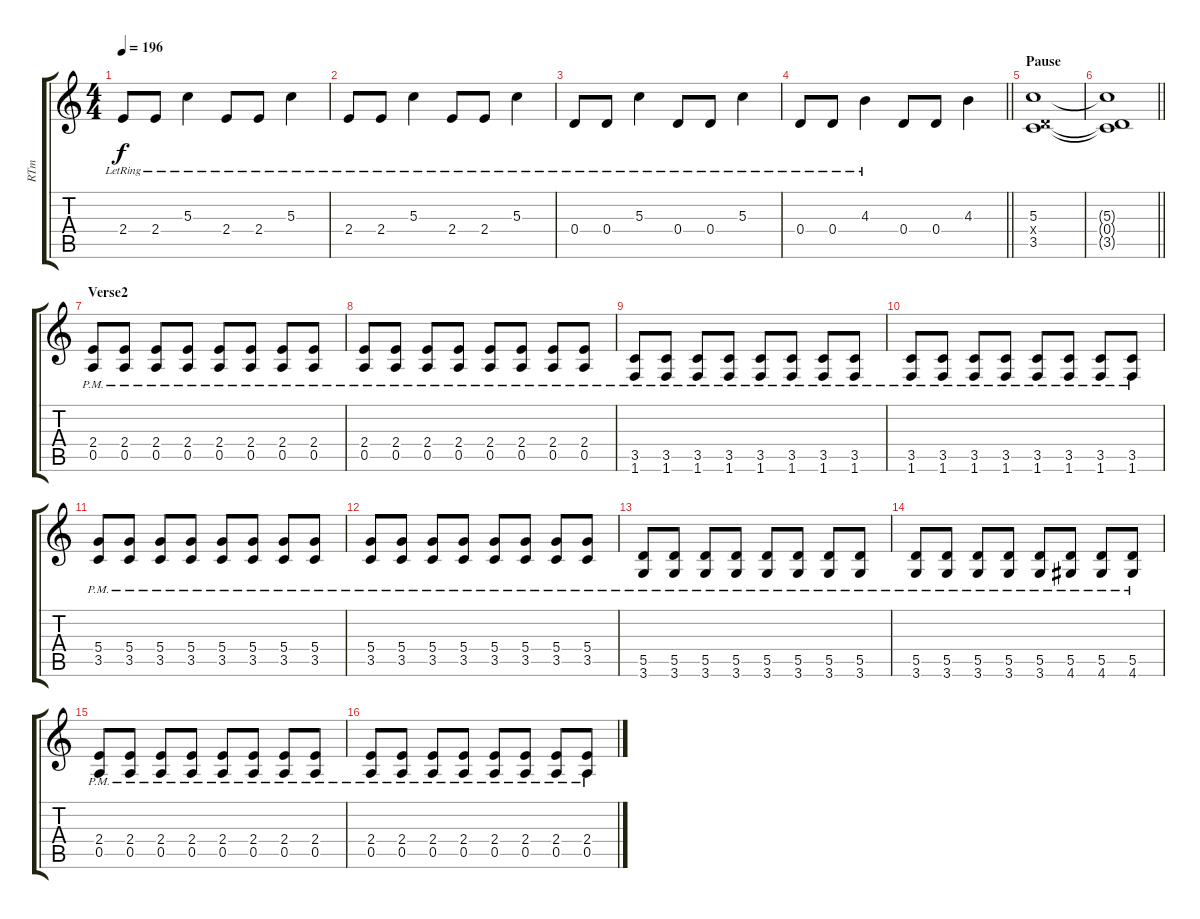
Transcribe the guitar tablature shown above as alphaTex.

\track ("RTm" "RTm") {instrument distortionguitar}
\staff {score tabs}
\tuning (E4 B3 G3 D3 A2 E2) {hide}
\ts (4 4)
\tempo 196
\clef g2
\ks c
2.4{lr}.8{dy f} 2.4{lr}.8 5.3{lr}.4 2.4{lr}.8 2.4{lr}.8 5.3{lr}.4 |
2.4{lr}.8 2.4{lr}.8 5.3{lr}.4 2.4{lr}.8 2.4{lr}.8 5.3{lr}.4 |
0.4{lr}.8 0.4{lr}.8 5.3{lr}.4 0.4{lr}.8 0.4{lr}.8 5.3{lr}.4 |
\barLineRight lightlight
0.4{lr}.8 0.4{lr}.8 4.3{lr}.4 0.4.8 0.4.8 4.3.4 |
\section ("" "Pause")
(5.3 0.4{x} 3.5).1 |
\barLineRight lightlight
(5.3{t} 0.4{t} 3.5{t}).1 |
\section ("" "Verse2")
(2.4{pm} 0.5{pm}).8 (2.4{pm} 0.5{pm}).8 (2.4{pm} 0.5{pm}).8 (2.4{pm} 0.5{pm}).8 (2.4{pm} 0.5{pm}).8 (2.4{pm} 0.5{pm}).8 (2.4{pm} 0.5{pm}).8 (2.4{pm} 0.5{pm}).8 |
(2.4{pm} 0.5{pm}).8 (2.4{pm} 0.5{pm}).8 (2.4{pm} 0.5{pm}).8 (2.4{pm} 0.5{pm}).8 (2.4{pm} 0.5{pm}).8 (2.4{pm} 0.5{pm}).8 (2.4{pm} 0.5{pm}).8 (2.4{pm} 0.5{pm}).8 |
(3.5{pm} 1.6).8 (3.5{pm} 1.6).8 (3.5{pm} 1.6).8 (3.5{pm} 1.6).8 (3.5{pm} 1.6).8 (3.5{pm} 1.6).8 (3.5{pm} 1.6).8 (3.5{pm} 1.6).8 |
(3.5{pm} 1.6).8 (3.5{pm} 1.6).8 (3.5{pm} 1.6).8 (3.5{pm} 1.6).8 (3.5{pm} 1.6).8 (3.5{pm} 1.6).8 (3.5{pm} 1.6).8 (3.5{pm} 1.6).8 |
(5.4{pm} 3.5{pm}).8 (5.4{pm} 3.5{pm}).8 (5.4{pm} 3.5{pm}).8 (5.4{pm} 3.5{pm}).8 (5.4{pm} 3.5{pm}).8 (5.4{pm} 3.5{pm}).8 (5.4{pm} 3.5{pm}).8 (5.4{pm} 3.5{pm}).8 |
(5.4{pm} 3.5{pm}).8 (5.4{pm} 3.5{pm}).8 (5.4{pm} 3.5{pm}).8 (5.4{pm} 3.5{pm}).8 (5.4{pm} 3.5{pm}).8 (5.4{pm} 3.5{pm}).8 (5.4{pm} 3.5{pm}).8 (5.4{pm} 3.5{pm}).8 |
(5.5{pm} 3.6).8 (5.5{pm} 3.6).8 (5.5{pm} 3.6).8 (5.5{pm} 3.6).8 (5.5{pm} 3.6).8 (5.5{pm} 3.6).8 (5.5{pm} 3.6).8 (5.5{pm} 3.6).8 |
(5.5{pm} 3.6).8 (5.5{pm} 3.6).8 (5.5{pm} 3.6).8 (5.5{pm} 3.6).8 (5.5{pm} 3.6).8 (5.5{pm} 4.6).8 (5.5{pm} 4.6).8 (5.5{pm} 4.6).8 |
(2.4{pm} 0.5{pm}).8 (2.4{pm} 0.5{pm}).8 (2.4{pm} 0.5{pm}).8 (2.4{pm} 0.5{pm}).8 (2.4{pm} 0.5{pm}).8 (2.4{pm} 0.5{pm}).8 (2.4{pm} 0.5{pm}).8 (2.4{pm} 0.5{pm}).8 |
(2.4{pm} 0.5{pm}).8 (2.4{pm} 0.5{pm}).8 (2.4{pm} 0.5{pm}).8 (2.4{pm} 0.5{pm}).8 (2.4{pm} 0.5{pm}).8 (2.4{pm} 0.5{pm}).8 (2.4{pm} 0.5{pm}).8 (2.4{pm} 0.5{pm}).8
